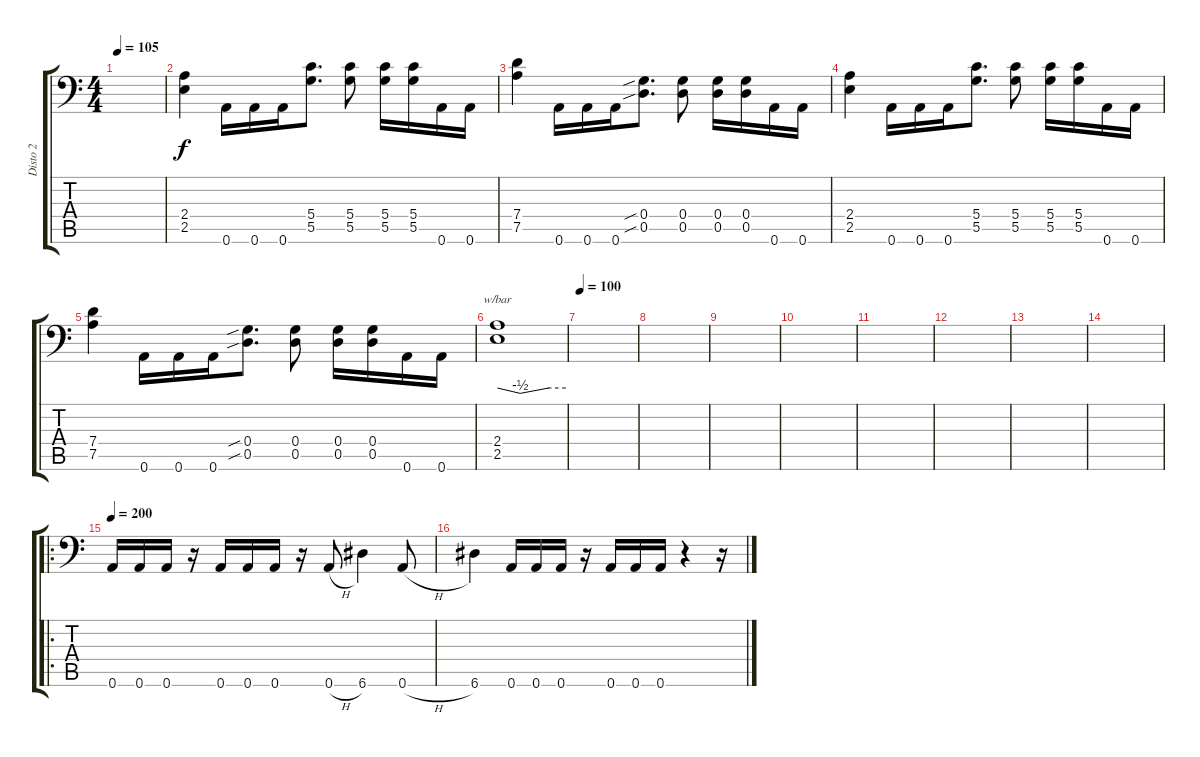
\track ("Disto 2" "Disto 2") {instrument distortionguitar}
\staff {score tabs}
\tuning (A3 E3 C3 G2 D2 A1) {hide}
\ts (4 4)
\tempo 105
\clef f4
\ks c
|
(2.4 2.5).4 0.6.16 0.6.16 0.6.16 (5.4 5.5).8{d} (5.4 5.5).8 (5.4 5.5).16 (5.4 5.5).16 0.6.16 0.6.16 |
(7.4 7.5).4 0.6.16 0.6.16 0.6.16 (0.4{sib} 0.5{sib}).8{d} (0.4 0.5).8 (0.4 0.5).16 (0.4 0.5).16 0.6.16 0.6.16 |
(2.4 2.5).4 0.6.16 0.6.16 0.6.16 (5.4 5.5).8{d} (5.4 5.5).8 (5.4 5.5).16 (5.4 5.5).16 0.6.16 0.6.16 |
(7.4 7.5).4 0.6.16 0.6.16 0.6.16 (0.4{sib} 0.5{sib}).8{d} (0.4 0.5).8 (0.4 0.5).16 (0.4 0.5).16 0.6.16 0.6.16 |
(2.4 2.5).1{tbe (custom default 0 0 20 -2 45 0 60 0)} |
\tempo 100
|
|
|
|
|
|
|
|
\ro
\tempo 200
0.6.16 0.6.16 0.6.16 r.16 0.6.16 0.6.16 0.6.16 r.16 0.6{h}.8 6.6.4 0.6{h}.8 |
6.6.4 0.6.16 0.6.16 0.6.16 r.16 0.6.16 0.6.16 0.6.16 r.4 r.16
